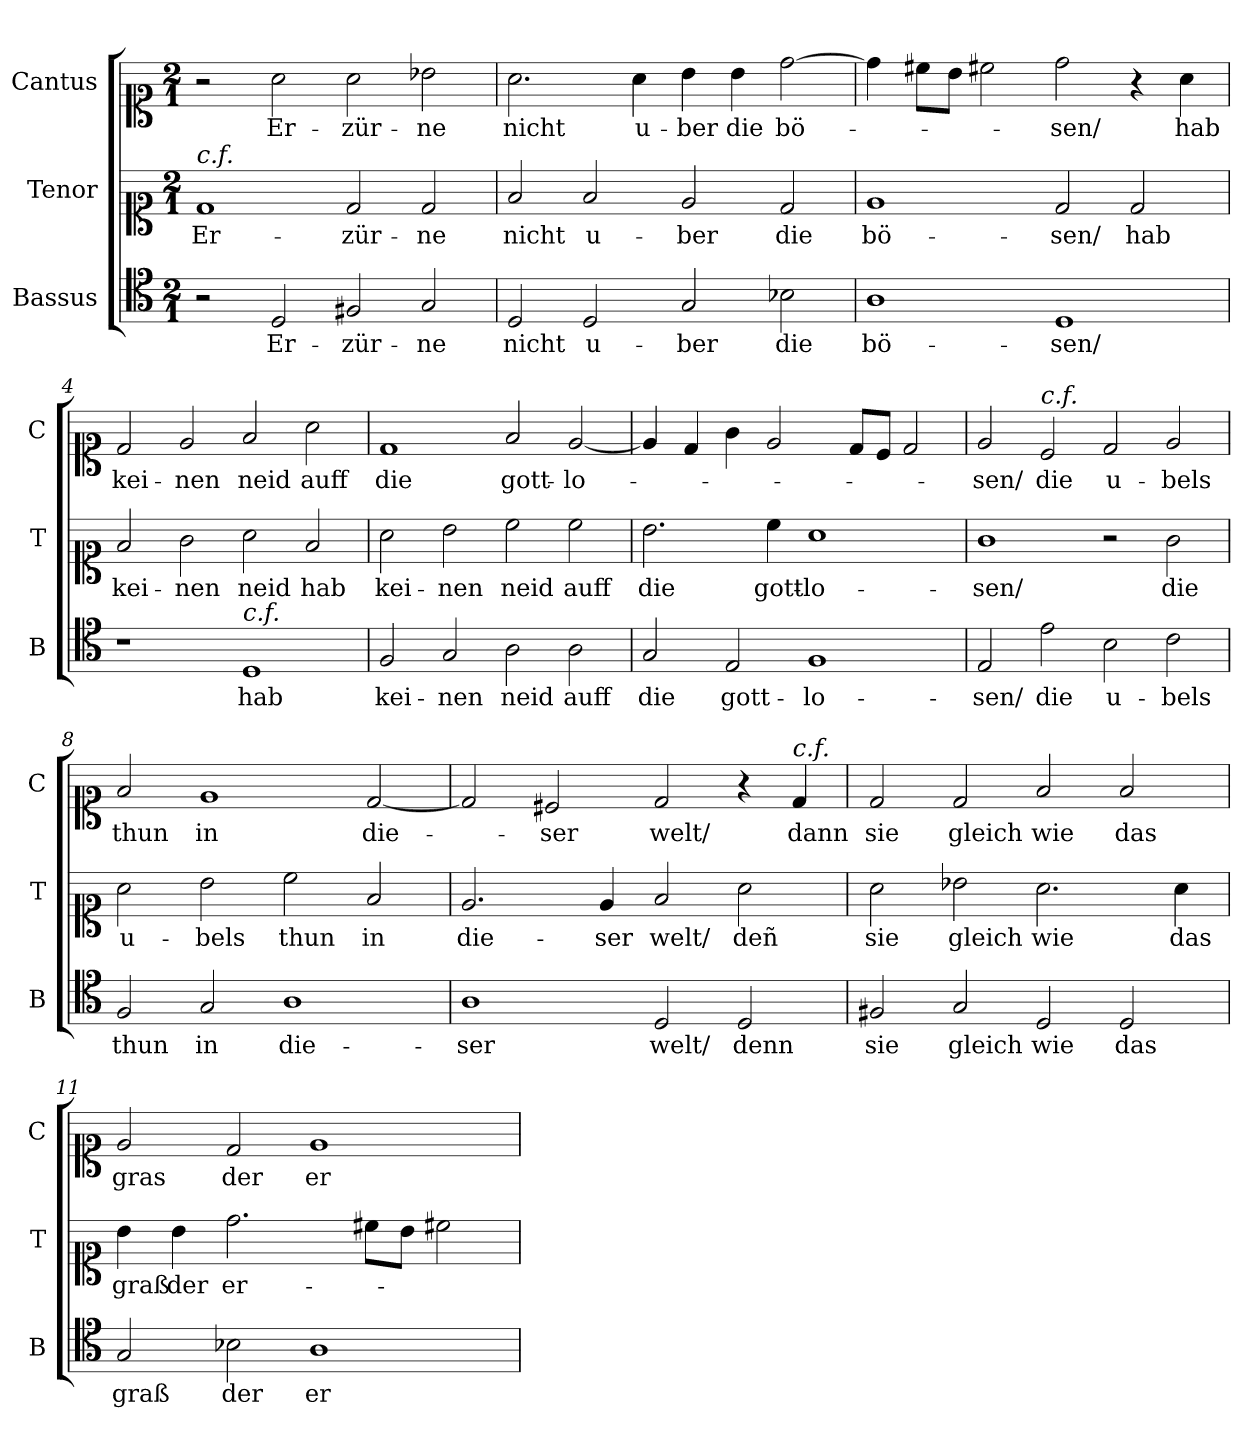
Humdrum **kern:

**kern	**text	**kern	**text	**kern	**text
*part3	*part3	*part2	*part2	*part1	*part1
*staff3	*staff3	*staff2	*staff2	*staff1	*staff1
*I"Bassus	*	*I"Tenor	*	*I"Cantus	*
*I'B	*	*I'T	*	*I'C	*
*clefC4	*	*clefC1	*	*clefC1	*
*k[]	*	*k[]	*	*k[]	*
*D:dor	*	*D:dor	*	*D:dor	*
*M2/1	*	*M2/1	*	*M2/1	*
*MM180	*	*MM180	*	*MM180	*
=1	=1	=1	=1	=1	=1
!	!	!LO:TX:a:i:t=c.f.	!	!	!
2r	.	1d	Er-	2r	.
2D	Er-	.	.	2a	Er-
2F#X	-zür-	2d	-zür-	2a	-zür-
2G	-ne	2d	-ne	2b-X	-ne
=2	=2	=2	=2	=2	=2
2D	nicht	2f	nicht	2.a	nicht
2D	u-	2f	u-	.	.
.	.	.	.	4a	u-
2G	-ber	2e	-ber	4b	-ber
.	.	.	.	4b	die
2B-X	die	2d	die	[2dd	bö-
=3	=3	=3	=3	=3	=3
1A	bö-	1e	bö-	4dd]	.
.	.	.	.	8cc#X\L	.
.	.	.	.	8b\J	.
.	.	.	.	2cc#X	.
1D	-sen/	2d	-sen/	2dd	-sen/
.	.	2d	hab	4r	.
.	.	.	.	4a	hab
=4	=4	=4	=4	=4	=4
1r	.	2f	kei-	2d	kei-
.	.	2g	-nen	2e	-nen
!LO:TX:a:i:t=c.f.	!	!	!	!	!
1D	hab	2a	neid	2f	neid
!	!	!	!LO:LY:i	!	!
.	.	2f	hab	2a	auff
=5	=5	=5	=5	=5	=5
!	!	!	!LO:LY:i	!	!
2F	kei-	2a	kei-	1d	die
!	!	!	!LO:LY:i	!	!
2G	-nen	2b	-nen	.	.
!	!	!	!LO:LY:i	!	!
2A	neid	2cc	neid	2f	gott-
2A	auff	2cc	auff	[2e	-lo-
=6	=6	=6	=6	=6	=6
2G	die	2.b	die	4e]	.
.	.	.	.	4d	.
2E	gott-	.	.	4g	.
.	.	4cc	gott-	2e	.
1F	-lo-	1a	-lo-	.	.
.	.	.	.	8d/L	.
.	.	.	.	8c/J	.
.	.	.	.	2d	.
=7	=7	=7	=7	=7	=7
2E	-sen/	1g	-sen/	2e	-sen/
!	!	!	!	!LO:TX:a:i:t=c.f.	!
2e	die	.	.	2c	die
2B	u-	2r	.	2d	u-
2c	-bels	2g	die	2e	-bels
=8	=8	=8	=8	=8	=8
2F	thun	2a	u-	2f	thun
2G	in	2b	-bels	1e	in
1A	die-	2cc	thun	.	.
.	.	2f	in	[2d	die-
=9	=9	=9	=9	=9	=9
1A	-ser	2.e	die-	2d]	.
.	.	.	.	2c#X	-ser
.	.	4e	-ser	.	.
2D	welt/	2f	welt/	2d	welt/
2D	denn	2a	deñ	4r	.
!	!	!	!	!LO:TX:a:i:t=c.f.	!
.	.	.	.	4d	dann
=10	=10	=10	=10	=10	=10
2F#X	sie	2a	sie	2d	sie
2G	gleich	2b-X	gleich	2d	gleich
2D	wie	2.a	wie	2f	wie
2D	das	.	.	2f	das
.	.	4a	das	.	.
=11	=11	=11	=11	=11	=11
2G	graß	4b	graß	2e	gras
.	.	4b	der	.	.
2B-X	der	2.dd	er-	2d	der
1A	er-	.	.	1e	er-
.	.	8cc#X\L	.	.	.
.	.	8b\J	.	.	.
.	.	2cc#X	.	.	.
=	=	=	=	=	=
*-	*-	*-	*-	*-	*-
